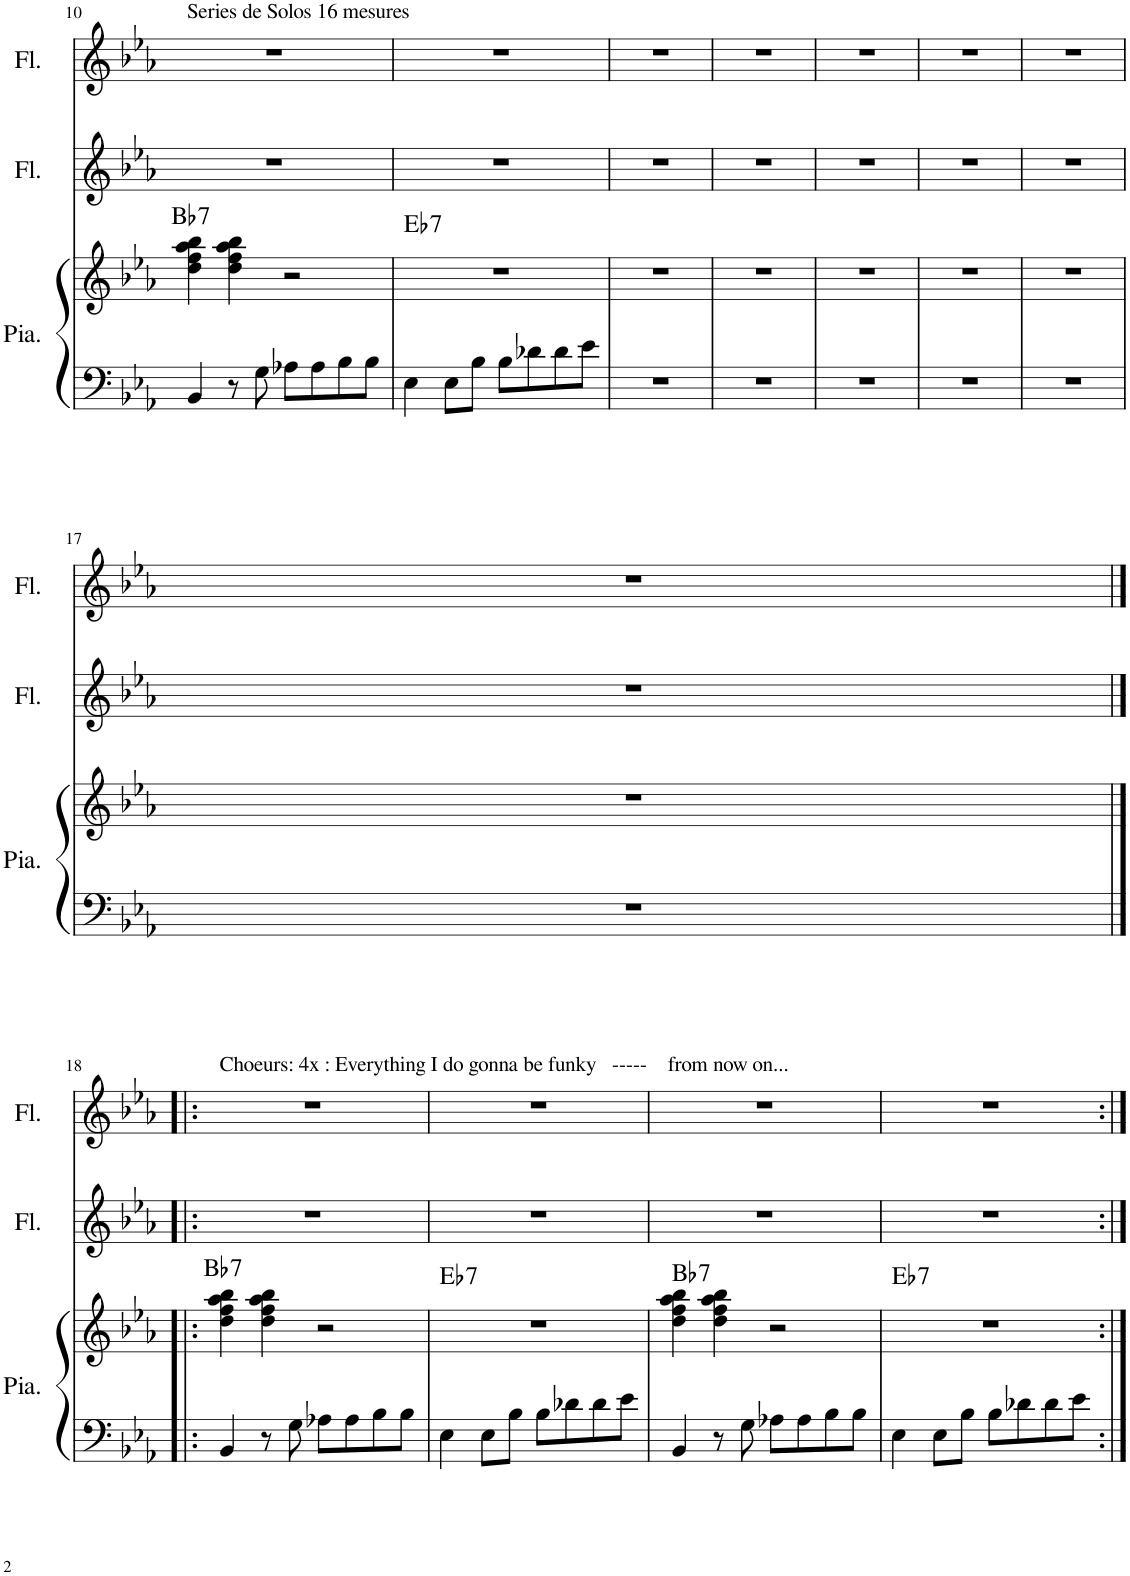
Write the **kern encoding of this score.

**kern	**kern	**harte	**kern	**kern
*part3	*part3	*part3	*part2	*part1
*staff4	*staff3	*	*staff2	*staff1
*I"Piano	*	*	*I"Flûte	*I"Flûte
*I'Pia.	*	*	*I'Fl.	*I'Fl.
!!LO:PB:g=z
*clefF4	*clefG2	*	*clefG2	*clefG2
*k[b-e-a-]	*k[b-e-a-]	*	*k[b-e-a-]	*k[b-e-a-]
*M4/4	*M4/4	*	*M4/4	*M4/4
=10	=10	=10	=10	=10
!	!	!LO:H:kt=7	!	!LO:TX:a:t=Series de Solos 16 mesures
4BB-/	4dd\ 4ff\ 4aa-\ 4bb-\	Bb:7	1r	1r
8r	4dd\ 4ff\ 4aa-\ 4bb-\	.	.	.
8G\	.	.	.	.
8A-X\L	2r	.	.	.
8A-\	.	.	.	.
8B-\	.	.	.	.
8B-\J	.	.	.	.
=11	=11	=11	=11	=11
!	!	!LO:H:kt=7	!	!
4E-\	1r	Eb:7	1r	1r
8E-\L	.	.	.	.
8B-\J	.	.	.	.
8B-\L	.	.	.	.
8d-X\	.	.	.	.
8d-\	.	.	.	.
8e-\J	.	.	.	.
=12	=12	=12	=12	=12
1r	1r	.	1r	1r
=13	=13	=13	=13	=13
1r	1r	.	1r	1r
=14	=14	=14	=14	=14
1r	1r	.	1r	1r
=15	=15	=15	=15	=15
1r	1r	.	1r	1r
=16	=16	=16	=16	=16
1r	1r	.	1r	1r
!!LO:LB:g=z
=17	=17	=17	=17	=17
1r	1r	.	1r	1r
!!LO:LB:g=z
=18|!:	=18|!:	=18|!:	=18|!:	=18|!:
!	!	!LO:H:kt=7	!	!LO:TX:a:t=Choeurs&colon; 4x &colon; Everything I do gonna be funky   -----    from now on...
4BB-/	4dd\ 4ff\ 4aa-\ 4bb-\	Bb:7	1r	1r
8r	4dd\ 4ff\ 4aa-\ 4bb-\	.	.	.
8G\	.	.	.	.
8A-X\L	2r	.	.	.
8A-\	.	.	.	.
8B-\	.	.	.	.
8B-\J	.	.	.	.
=19	=19	=19	=19	=19
!	!	!LO:H:kt=7	!	!
4E-\	1r	Eb:7	1r	1r
8E-\L	.	.	.	.
8B-\J	.	.	.	.
8B-\L	.	.	.	.
8d-X\	.	.	.	.
8d-\	.	.	.	.
8e-\J	.	.	.	.
=20	=20	=20	=20	=20
!	!	!LO:H:kt=7	!	!
4BB-/	4dd\ 4ff\ 4aa-\ 4bb-\	Bb:7	1r	1r
8r	4dd\ 4ff\ 4aa-\ 4bb-\	.	.	.
8G\	.	.	.	.
8A-X\L	2r	.	.	.
8A-\	.	.	.	.
8B-\	.	.	.	.
8B-\J	.	.	.	.
=21	=21	=21	=21	=21
!	!	!LO:H:kt=7	!	!
4E-\	1r	Eb:7	1r	1r
8E-\L	.	.	.	.
8B-\J	.	.	.	.
8B-\L	.	.	.	.
8d-X\	.	.	.	.
8d-\	.	.	.	.
8e-\J	.	.	.	.
=:|!	=:|!	=:|!	=:|!	=:|!
*-	*-	*-	*-	*-
